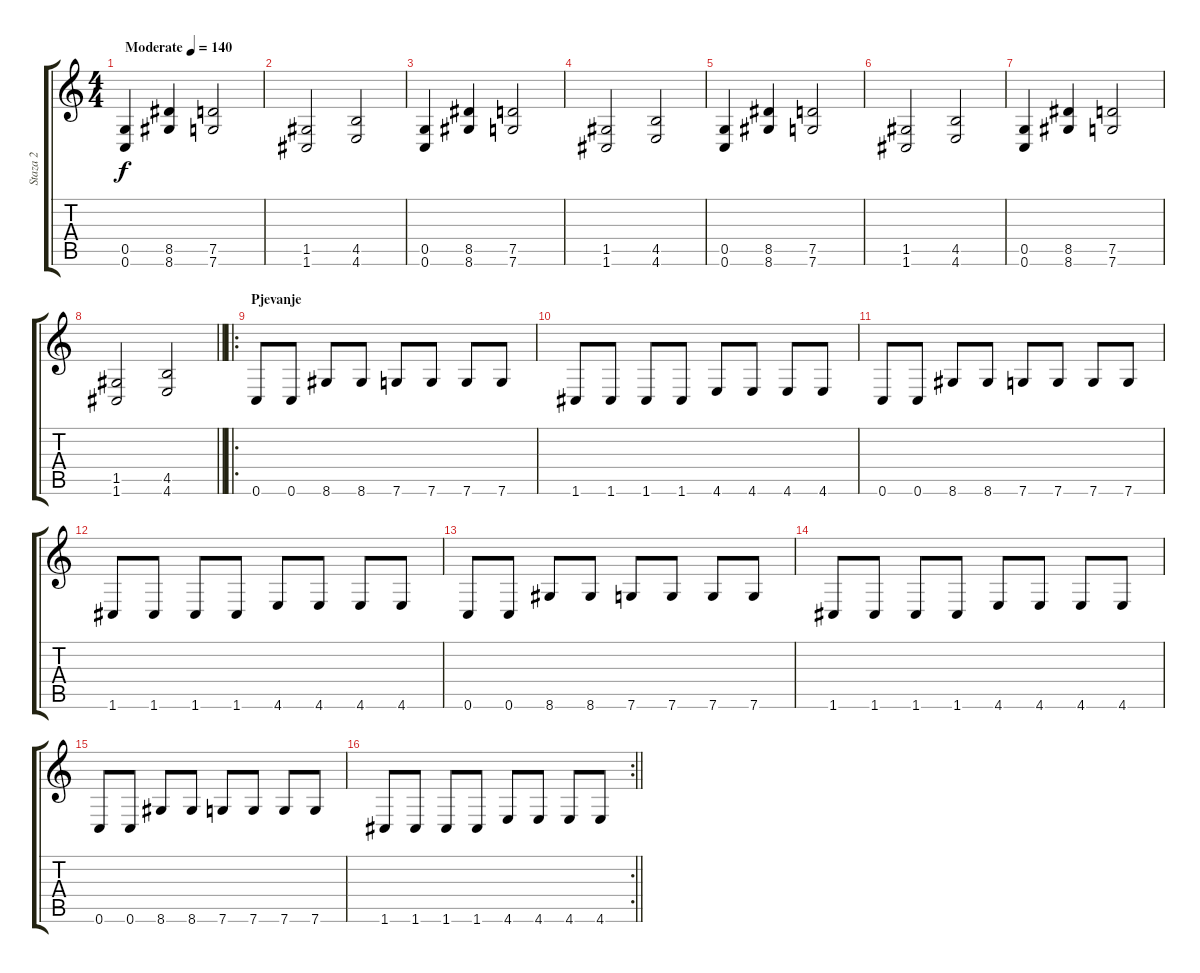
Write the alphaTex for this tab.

\track ("Staza 2" "Staza 2") {instrument distortionguitar}
\staff {score tabs}
\tuning (D4 A3 F3 C3 G2 C2) {hide}
\ts (4 4)
\tempo (140 "Moderate")
\clef g2
\ks c
(0.5 0.6).4{dy f instrument distortionguitar} (8.5 8.6).4 (7.5 7.6).2 |
(1.5 1.6).2 (4.5 4.6).2 |
(0.5 0.6).4 (8.5 8.6).4 (7.5 7.6).2 |
(1.5 1.6).2 (4.5 4.6).2 |
(0.5 0.6).4 (8.5 8.6).4 (7.5 7.6).2 |
(1.5 1.6).2 (4.5 4.6).2 |
(0.5 0.6).4 (8.5 8.6).4 (7.5 7.6).2 |
\barLineRight lightlight
(1.5 1.6).2 (4.5 4.6).2 |
\ro
\section ("" "Pjevanje")
0.6.8 0.6.8 8.6.8 8.6.8 7.6.8 7.6.8 7.6.8 7.6.8 |
1.6.8 1.6.8 1.6.8 1.6.8 4.6.8 4.6.8 4.6.8 4.6.8 |
0.6.8 0.6.8 8.6.8 8.6.8 7.6.8 7.6.8 7.6.8 7.6.8 |
1.6.8 1.6.8 1.6.8 1.6.8 4.6.8 4.6.8 4.6.8 4.6.8 |
0.6.8 0.6.8 8.6.8 8.6.8 7.6.8 7.6.8 7.6.8 7.6.8 |
1.6.8 1.6.8 1.6.8 1.6.8 4.6.8 4.6.8 4.6.8 4.6.8 |
0.6.8 0.6.8 8.6.8 8.6.8 7.6.8 7.6.8 7.6.8 7.6.8 |
\rc 2
\barLineRight lightlight
1.6.8 1.6.8 1.6.8 1.6.8 4.6.8 4.6.8 4.6.8 4.6.8
